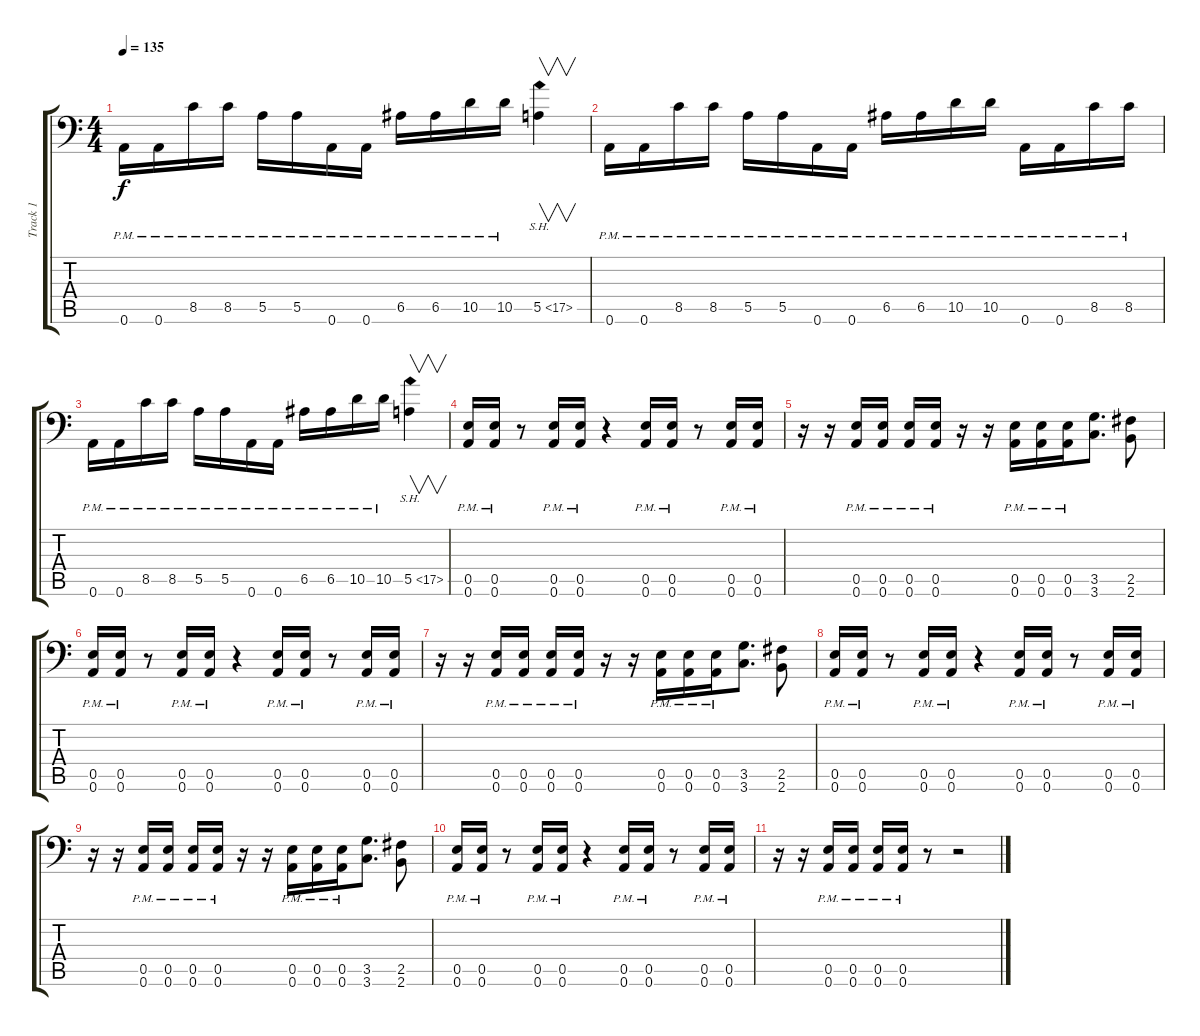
\track ("Track 1" "Track 1") {instrument distortionguitar}
\staff {score tabs}
\tuning (B3 Gb3 D3 A2 E2 A1) {hide}
\ts (4 4)
\tempo 135
\clef f4
\ks c
0.6{pm}.16{dy f} 0.6{pm}.16 8.5{pm}.16 8.5{pm}.16 5.5{pm}.16 5.5{pm}.16 0.6{pm}.16 0.6{pm}.16 6.5{pm}.16 6.5{pm}.16 10.5{pm}.16 10.5{pm}.16 5.5{sh 12}.4{v} |
0.6{pm}.16 0.6{pm}.16 8.5{pm}.16 8.5{pm}.16 5.5{pm}.16 5.5{pm}.16 0.6{pm}.16 0.6{pm}.16 6.5{pm}.16 6.5{pm}.16 10.5{pm}.16 10.5{pm}.16 0.6{pm}.16 0.6{pm}.16 8.5{pm}.16 8.5{pm}.16 |
0.6{pm}.16 0.6{pm}.16 8.5{pm}.16 8.5{pm}.16 5.5{pm}.16 5.5{pm}.16 0.6{pm}.16 0.6{pm}.16 6.5{pm}.16 6.5{pm}.16 10.5{pm}.16 10.5{pm}.16 5.5{sh 12}.4{v} |
(0.5{pm} 0.6{pm}).16 (0.5{pm} 0.6{pm}).16 r.8 (0.5{pm} 0.6{pm}).16 (0.5{pm} 0.6{pm}).16 r.4 (0.5{pm} 0.6{pm}).16 (0.5{pm} 0.6{pm}).16 r.8 (0.5{pm} 0.6{pm}).16 (0.5{pm} 0.6{pm}).16 |
r.16 r.16 (0.5{pm} 0.6{pm}).16 (0.5{pm} 0.6{pm}).16 (0.5{pm} 0.6{pm}).16 (0.5{pm} 0.6{pm}).16 r.16 r.16 (0.5{pm} 0.6{pm}).16 (0.5{pm} 0.6{pm}).16 (0.5{pm} 0.6{pm}).16 (3.5 3.6).8{d} (2.5 2.6).8 |
(0.5{pm} 0.6{pm}).16 (0.5{pm} 0.6{pm}).16 r.8 (0.5{pm} 0.6{pm}).16 (0.5{pm} 0.6{pm}).16 r.4 (0.5{pm} 0.6{pm}).16 (0.5{pm} 0.6{pm}).16 r.8 (0.5{pm} 0.6{pm}).16 (0.5{pm} 0.6{pm}).16 |
r.16 r.16 (0.5{pm} 0.6{pm}).16 (0.5{pm} 0.6{pm}).16{txt ""} (0.5{pm} 0.6{pm}).16 (0.5{pm} 0.6{pm}).16 r.16 r.16 (0.5{pm} 0.6{pm}).16 (0.5{pm} 0.6{pm}).16 (0.5{pm} 0.6{pm}).16 (3.5 3.6).8{d} (2.5 2.6).8 |
(0.5{pm} 0.6{pm}).16 (0.5{pm} 0.6{pm}).16 r.8 (0.5{pm} 0.6{pm}).16 (0.5{pm} 0.6{pm}).16 r.4 (0.5{pm} 0.6{pm}).16 (0.5{pm} 0.6{pm}).16 r.8 (0.5{pm} 0.6{pm}).16 (0.5{pm} 0.6{pm}).16 |
r.16 r.16 (0.5{pm} 0.6{pm}).16 (0.5{pm} 0.6{pm}).16 (0.5{pm} 0.6{pm}).16 (0.5{pm} 0.6{pm}).16 r.16 r.16 (0.5{pm} 0.6{pm}).16 (0.5{pm} 0.6{pm}).16 (0.5{pm} 0.6{pm}).16 (3.5 3.6).8{d} (2.5 2.6).8 |
(0.5{pm} 0.6{pm}).16 (0.5{pm} 0.6{pm}).16 r.8 (0.5{pm} 0.6{pm}).16 (0.5{pm} 0.6{pm}).16 r.4 (0.5{pm} 0.6{pm}).16 (0.5{pm} 0.6{pm}).16 r.8 (0.5{pm} 0.6{pm}).16 (0.5{pm} 0.6{pm}).16 |
r.16 r.16 (0.5{pm} 0.6{pm}).16 (0.5{pm} 0.6{pm}).16 (0.5{pm} 0.6{pm}).16 (0.5{pm} 0.6{pm}).16 r.8 r.2
